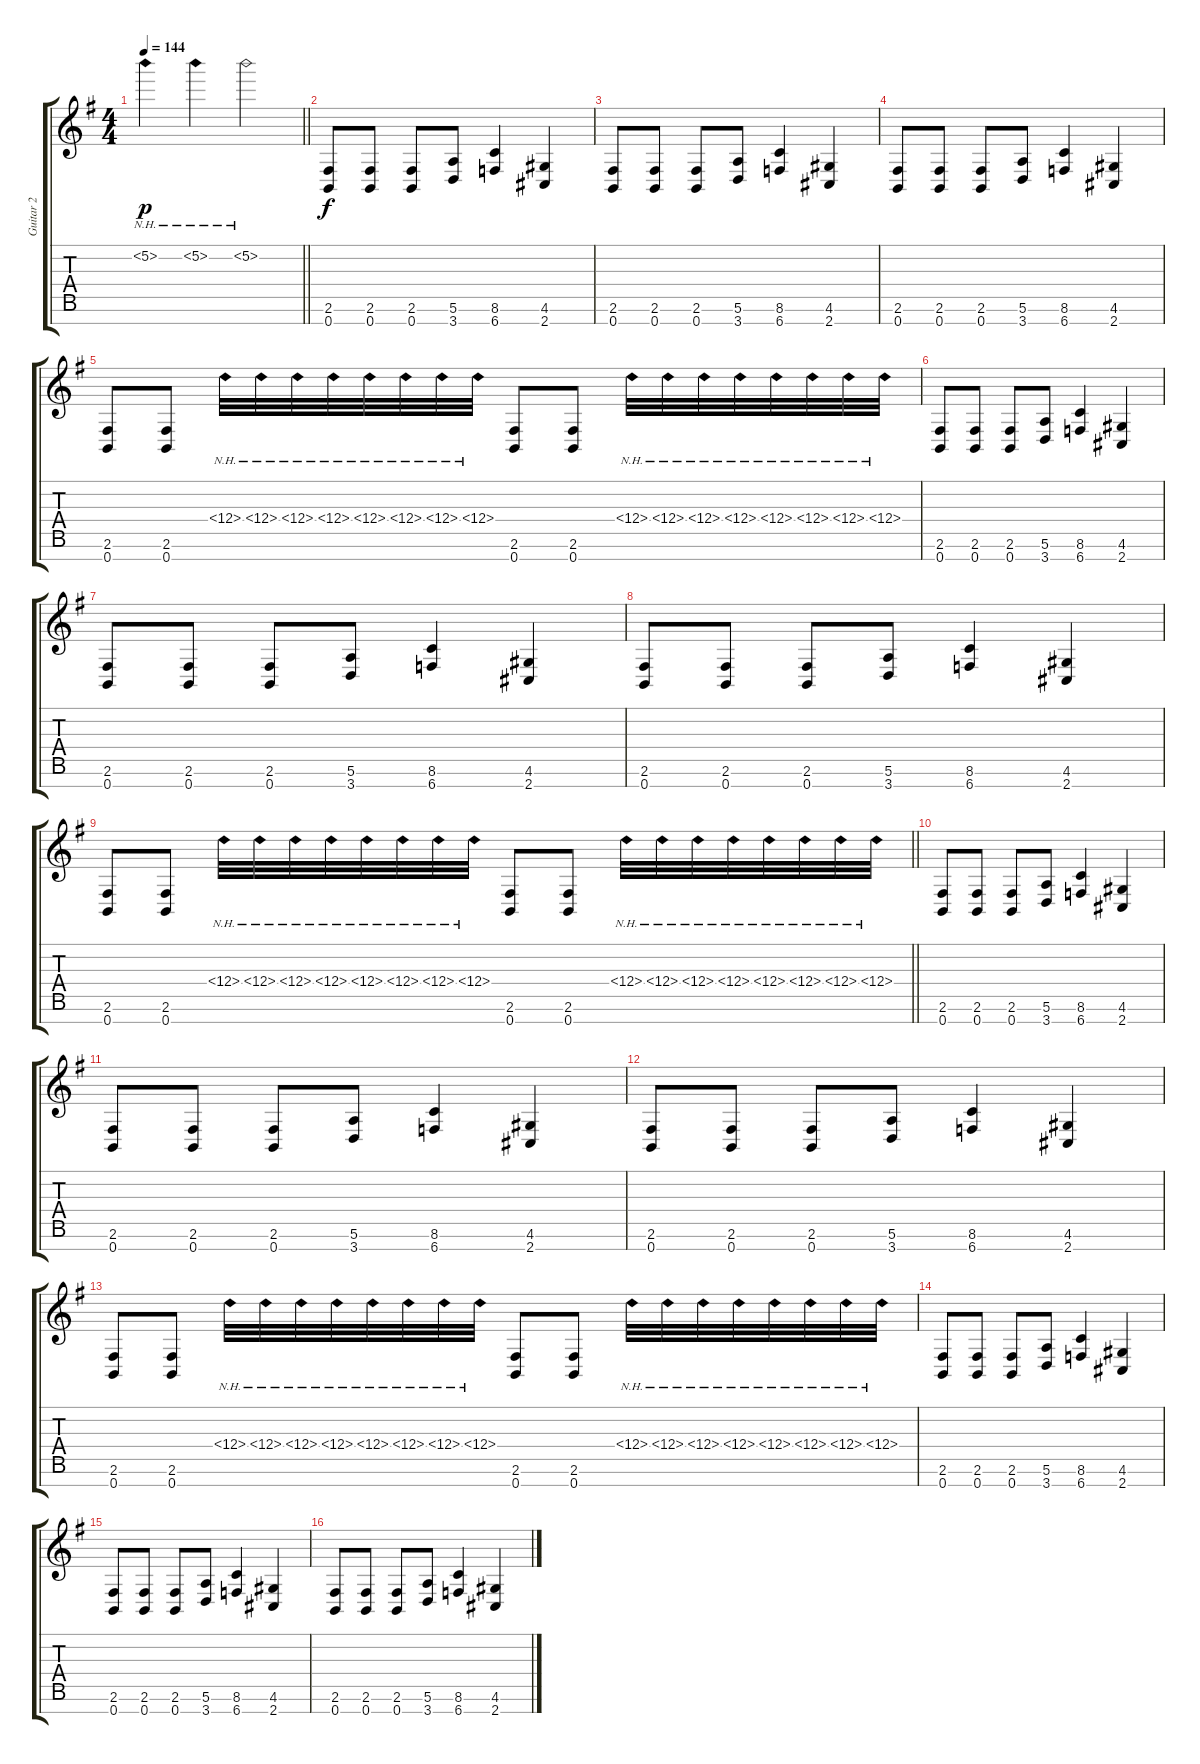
\track ("Guitar 2" "Guitar 2") {instrument overdrivenguitar}
\staff {score tabs}
\tuning (E4 B3 G3 D3 A2 E2 B1) {hide}
\ts (4 4)
\tempo 144
\clef g2
\barLineRight lightlight
\ks eminor
5.2{nh}.4{dy p} 5.2{nh}.4 5.2{nh}.2 |
(2.6 0.7).8{dy f} (2.6 0.7).8 (2.6 0.7).8 (5.6 3.7).8 (8.6 6.7).4 (4.6 2.7).4 |
(2.6 0.7).8 (2.6 0.7).8 (2.6 0.7).8 (5.6 3.7).8 (8.6 6.7).4 (4.6 2.7).4 |
(2.6 0.7).8 (2.6 0.7).8 (2.6 0.7).8 (5.6 3.7).8 (8.6 6.7).4 (4.6 2.7).4 |
(2.6 0.7).8 (2.6 0.7).8 6.4{nh}.32 6.4{nh}.32 6.4{nh}.32 6.4{nh}.32 6.4{nh}.32 6.4{nh}.32 6.4{nh}.32 6.4{nh}.32 (2.6 0.7).8 (2.6 0.7).8 6.4{nh}.32 6.4{nh}.32 6.4{nh}.32 6.4{nh}.32 6.4{nh}.32 6.4{nh}.32 6.4{nh}.32 6.4{nh}.32 |
(2.6 0.7).8 (2.6 0.7).8 (2.6 0.7).8 (5.6 3.7).8 (8.6 6.7).4 (4.6 2.7).4 |
(2.6 0.7).8 (2.6 0.7).8 (2.6 0.7).8 (5.6 3.7).8 (8.6 6.7).4 (4.6 2.7).4 |
(2.6 0.7).8 (2.6 0.7).8 (2.6 0.7).8 (5.6 3.7).8 (8.6 6.7).4 (4.6 2.7).4 |
\barLineRight lightlight
(2.6 0.7).8 (2.6 0.7).8 6.4{nh}.32 6.4{nh}.32 6.4{nh}.32 6.4{nh}.32 6.4{nh}.32 6.4{nh}.32 6.4{nh}.32 6.4{nh}.32 (2.6 0.7).8 (2.6 0.7).8 6.4{nh}.32 6.4{nh}.32 6.4{nh}.32 6.4{nh}.32 6.4{nh}.32 6.4{nh}.32 6.4{nh}.32 6.4{nh}.32 |
(2.6 0.7).8 (2.6 0.7).8 (2.6 0.7).8 (5.6 3.7).8 (8.6 6.7).4 (4.6 2.7).4 |
(2.6 0.7).8 (2.6 0.7).8 (2.6 0.7).8 (5.6 3.7).8 (8.6 6.7).4 (4.6 2.7).4 |
(2.6 0.7).8 (2.6 0.7).8 (2.6 0.7).8 (5.6 3.7).8 (8.6 6.7).4 (4.6 2.7).4 |
(2.6 0.7).8 (2.6 0.7).8 6.4{nh}.32 6.4{nh}.32 6.4{nh}.32 6.4{nh}.32 6.4{nh}.32 6.4{nh}.32 6.4{nh}.32 6.4{nh}.32 (2.6 0.7).8 (2.6 0.7).8 6.4{nh}.32 6.4{nh}.32 6.4{nh}.32 6.4{nh}.32 6.4{nh}.32 6.4{nh}.32 6.4{nh}.32 6.4{nh}.32 |
(2.6 0.7).8 (2.6 0.7).8 (2.6 0.7).8 (5.6 3.7).8 (8.6 6.7).4 (4.6 2.7).4 |
(2.6 0.7).8 (2.6 0.7).8 (2.6 0.7).8 (5.6 3.7).8 (8.6 6.7).4 (4.6 2.7).4 |
(2.6 0.7).8 (2.6 0.7).8 (2.6 0.7).8 (5.6 3.7).8 (8.6 6.7).4 (4.6 2.7).4
